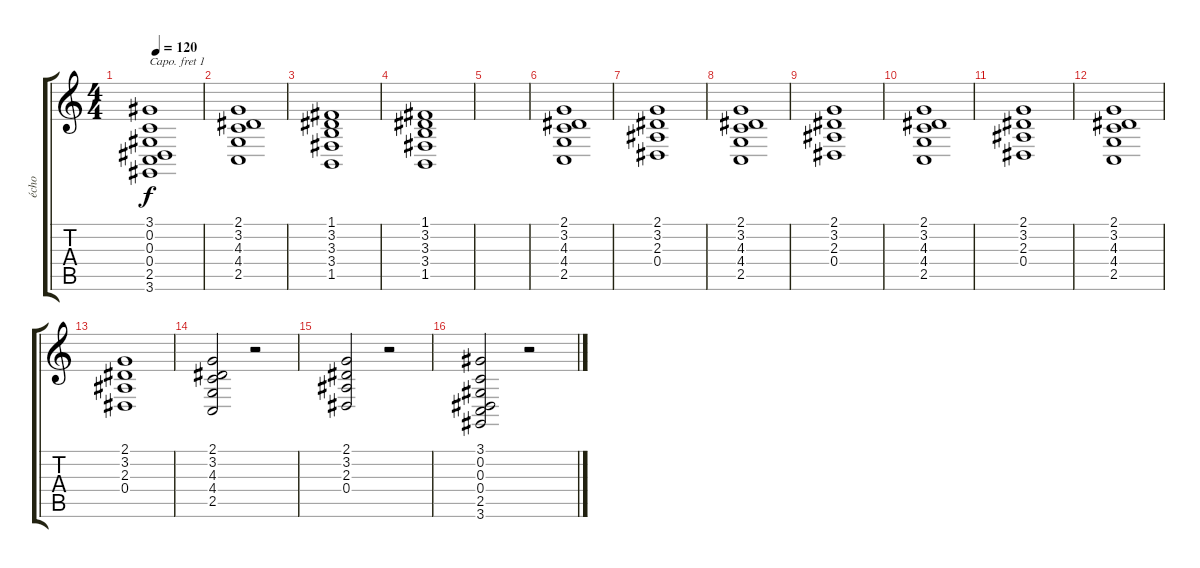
\track ("écho" "écho") {instrument pad4choir}
\staff {score tabs}
\capo 1
\tuning (E4 B3 G3 D3 A2 E2) {hide}
\ts (4 4)
\tempo 120
\clef g2
\ks c
(3.1 0.2 0.3 0.4 2.5 3.6).1{dy f} |
(2.1 3.2 4.3 4.4 2.5).1 |
(1.1 3.2 3.3 3.4 1.5).1 |
(1.1 3.2 3.3 3.4 1.5).1 |
|
(2.1 3.2 4.3 4.4 2.5).1 |
(2.1 3.2 2.3 0.4).1 |
(2.1 3.2 4.3 4.4 2.5).1 |
(2.1 3.2 2.3 0.4).1 |
(2.1 3.2 4.3 4.4 2.5).1 |
(2.1 3.2 2.3 0.4).1 |
(2.1 3.2 4.3 4.4 2.5).1 |
(2.1 3.2 2.3 0.4).1 |
(2.1 3.2 4.3 4.4 2.5).2 r.2 |
(2.1 3.2 2.3 0.4).2 r.2 |
(3.1 0.2 0.3 0.4 2.5 3.6).2 r.2
